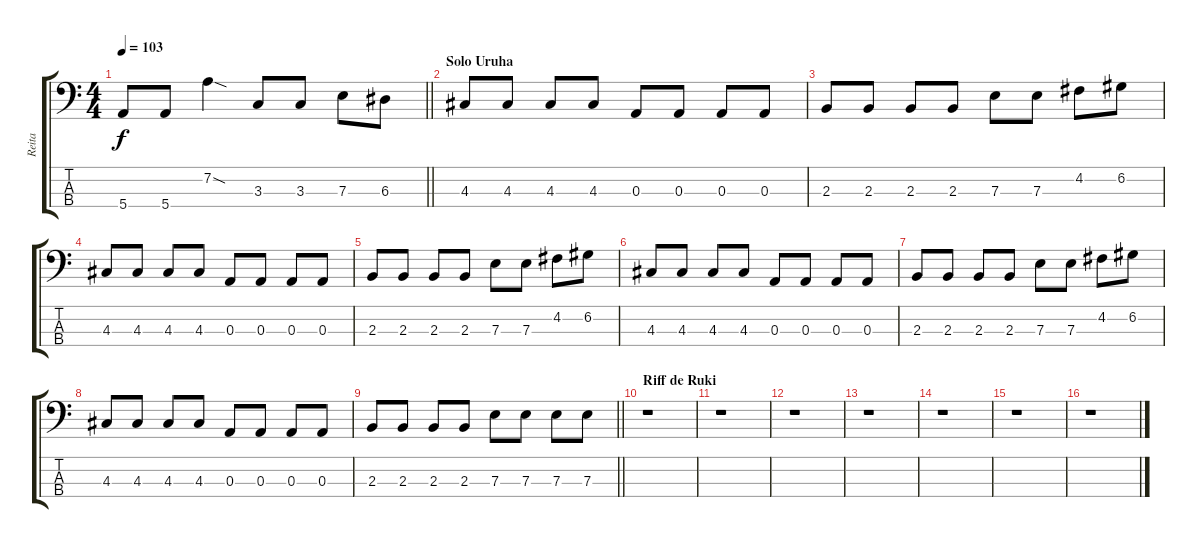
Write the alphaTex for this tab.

\track ("Reita" "Reita") {instrument electricbassfinger}
\staff {score tabs}
\tuning (G2 D2 A1 E1) {hide}
\ts (4 4)
\tempo 103
\clef f4
\barLineRight lightlight
\ks c
5.4.8{dy f} 5.4.8 7.2{sod}.4 3.3.8 3.3.8 7.3.8 6.3.8 |
\section ("" "Solo Uruha")
4.3.8 4.3.8 4.3.8 4.3.8 0.3.8 0.3.8 0.3.8 0.3.8 |
2.3.8 2.3.8 2.3.8 2.3.8 7.3.8 7.3.8 4.2.8 6.2.8 |
4.3.8 4.3.8 4.3.8 4.3.8 0.3.8 0.3.8 0.3.8 0.3.8 |
2.3.8 2.3.8 2.3.8 2.3.8 7.3.8 7.3.8 4.2.8 6.2.8 |
4.3.8 4.3.8 4.3.8 4.3.8 0.3.8 0.3.8 0.3.8 0.3.8 |
2.3.8 2.3.8 2.3.8 2.3.8 7.3.8 7.3.8 4.2.8 6.2.8 |
4.3.8 4.3.8 4.3.8 4.3.8 0.3.8 0.3.8 0.3.8 0.3.8 |
\barLineRight lightlight
2.3.8 2.3.8 2.3.8 2.3.8 7.3.8 7.3.8 7.3.8 7.3.8 |
\section ("" "Riff de Ruki")
r.1 |
r.1 |
r.1 |
r.1 |
r.1 |
r.1 |
r.1
